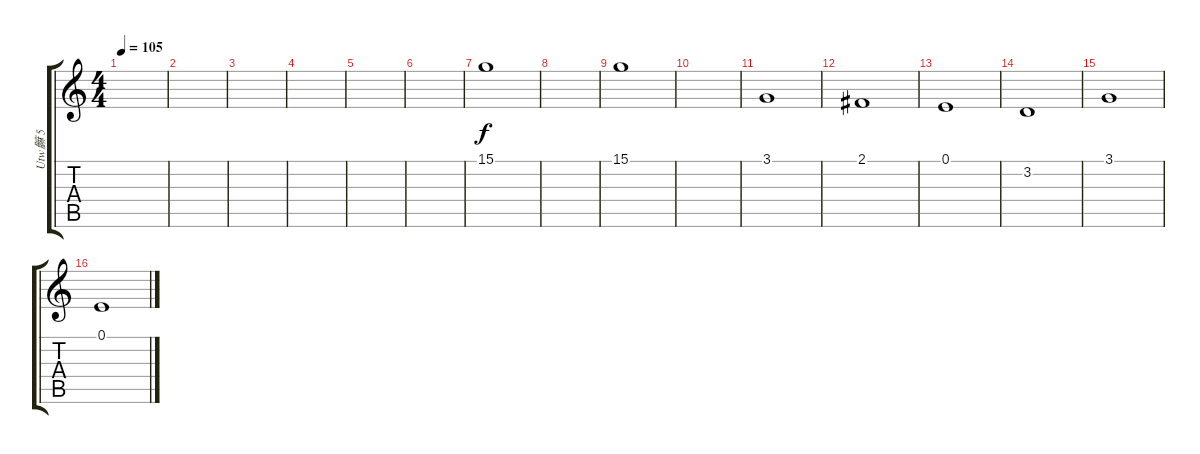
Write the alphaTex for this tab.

\track ("Utw髍 5" "Utw髍 5") {instrument glockenspiel}
\staff {score tabs}
\tuning (E4 B3 G3 D3 A2 E2) {hide}
\ts (4 4)
\tempo 105
\clef g2
\ks c
|
|
|
|
|
|
15.1.1 |
|
15.1.1 |
|
3.1.1 |
2.1.1 |
0.1.1 |
3.2.1 |
3.1.1 |
0.1.1
